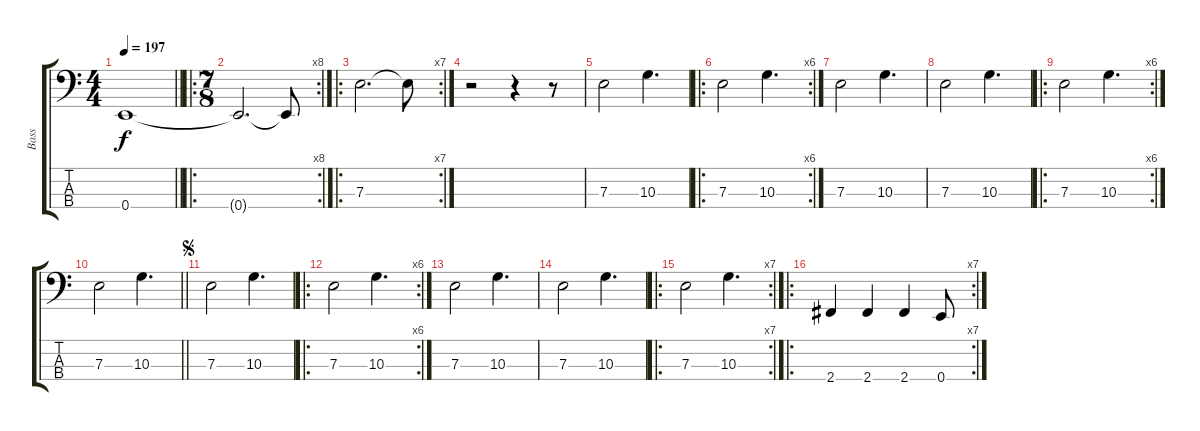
\track ("Bass" "Bass") {instrument electricbassfinger}
\staff {score tabs}
\tuning (G2 D2 A1 E1) {hide}
\ts (4 4)
\tempo 197
\clef f4
\barLineRight lightlight
\ks c
0.4{t}.1{dy f} |
\ro
\rc 8
\ts (7 8)
0.4{t}.2{d} 0.4{t}.8 |
\ro
\rc 7
7.3.2{d} 7.3{t}.8 |
r.2 r.4 r.8 |
7.3.2{volume 16 instrument acousticbass} 10.3.4{d} |
\ro
\rc 6
7.3.2{instrument acousticbass} 10.3.4{d} |
7.3.2{instrument acousticbass} 10.3.4{d} |
7.3.2{instrument acousticbass} 10.3.4{d} |
\ro
\rc 6
7.3.2{instrument acousticbass} 10.3.4{d} |
\barLineRight lightlight
7.3.2{instrument acousticbass} 10.3.4{d} |
\jump segno
7.3.2{instrument acousticbass} 10.3.4{d} |
\ro
\rc 6
7.3.2{instrument acousticbass} 10.3.4{d} |
7.3.2{instrument acousticbass} 10.3.4{d} |
7.3.2{instrument acousticbass} 10.3.4{d} |
\ro
\rc 7
7.3.2{instrument acousticbass} 10.3.4{d} |
\ro
\rc 7
2.4.4{volume 16 instrument electricbassfinger} 2.4.4 2.4.4 0.4.8
